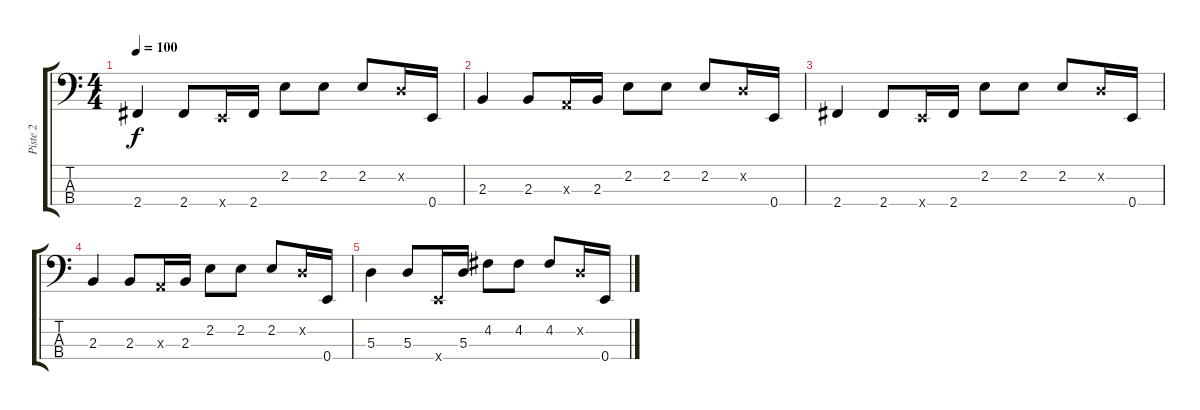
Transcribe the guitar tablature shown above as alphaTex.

\track ("Piste 2" "Piste 2") {instrument electricbassfinger}
\staff {score tabs}
\tuning (G2 D2 A1 E1) {hide}
\ts (4 4)
\tempo 100
\clef f4
\ks c
2.4.4{dy f} 2.4.8 0.4{x}.16 2.4.16 2.2.8 2.2.8 2.2.8 0.2{x}.16 0.4.16 |
2.3.4 2.3.8 0.3{x}.16 2.3.16 2.2.8 2.2.8 2.2.8 0.2{x}.16 0.4.16 |
2.4.4 2.4.8 0.4{x}.16 2.4.16 2.2.8 2.2.8 2.2.8 0.2{x}.16 0.4.16 |
2.3.4 2.3.8 0.3{x}.16 2.3.16 2.2.8 2.2.8 2.2.8 0.2{x}.16 0.4.16 |
5.3.4 5.3.8 0.4{x}.16 5.3.16 4.2.8 4.2.8 4.2.8 0.2{x}.16 0.4.16
